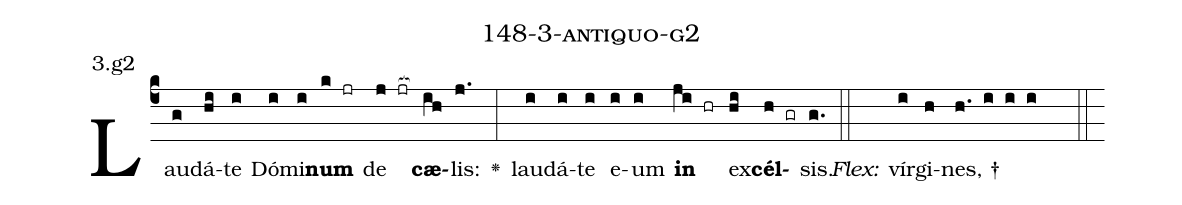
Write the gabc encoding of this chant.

name: 148-3-antiquo-g2;
annotation: 3.g2;
%%
(c4)Lau(g)dá(hi)te(i) Dó(i)mi(i)<b>num</b>(k jr) de(j jr[ocb:1{]) <b>cæ</b>(ih[ocb:0}])lis:(j.) <v>\greheightstar</v>(:) lau(i)dá(i)te(i) e(i)um(i) <b>in</b>(ji hr) ex(hi)<b>cél</b>(h gr)sis.(g.) (::)
<i>Flex:</i>()  vír(i)gi(h)nes, †(h. i i i  ::)

%E(i) u(i) o(ji) u(hi) a(h) e.(g.) (::)
